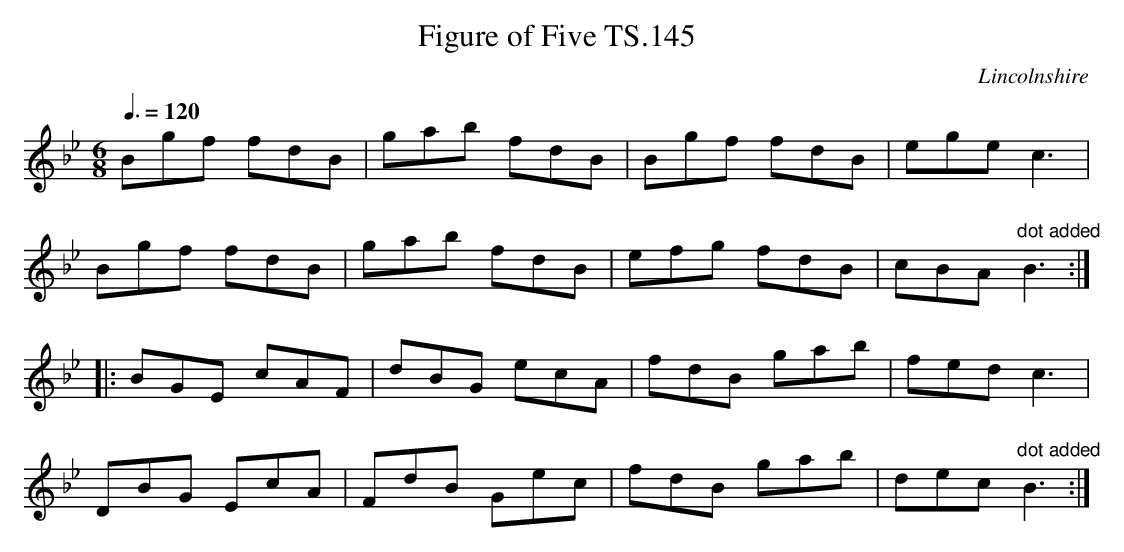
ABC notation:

X:1
T:Figure of Five TS.145
L:1/8
M:6/8
O:Lincolnshire
Q:3/8=120
K:Bb
Bgf fdB|gab fdB|Bgf fdB|egec3|!
Bgf fdB|gab fdB|efg fdB|cBA"dot added"B3:|!
|:BGE cAF|dBG ecA|fdB gab|fedc3|!
DBG EcA|FdB Gec|fdB gab|dec"dot added"B3:|]
